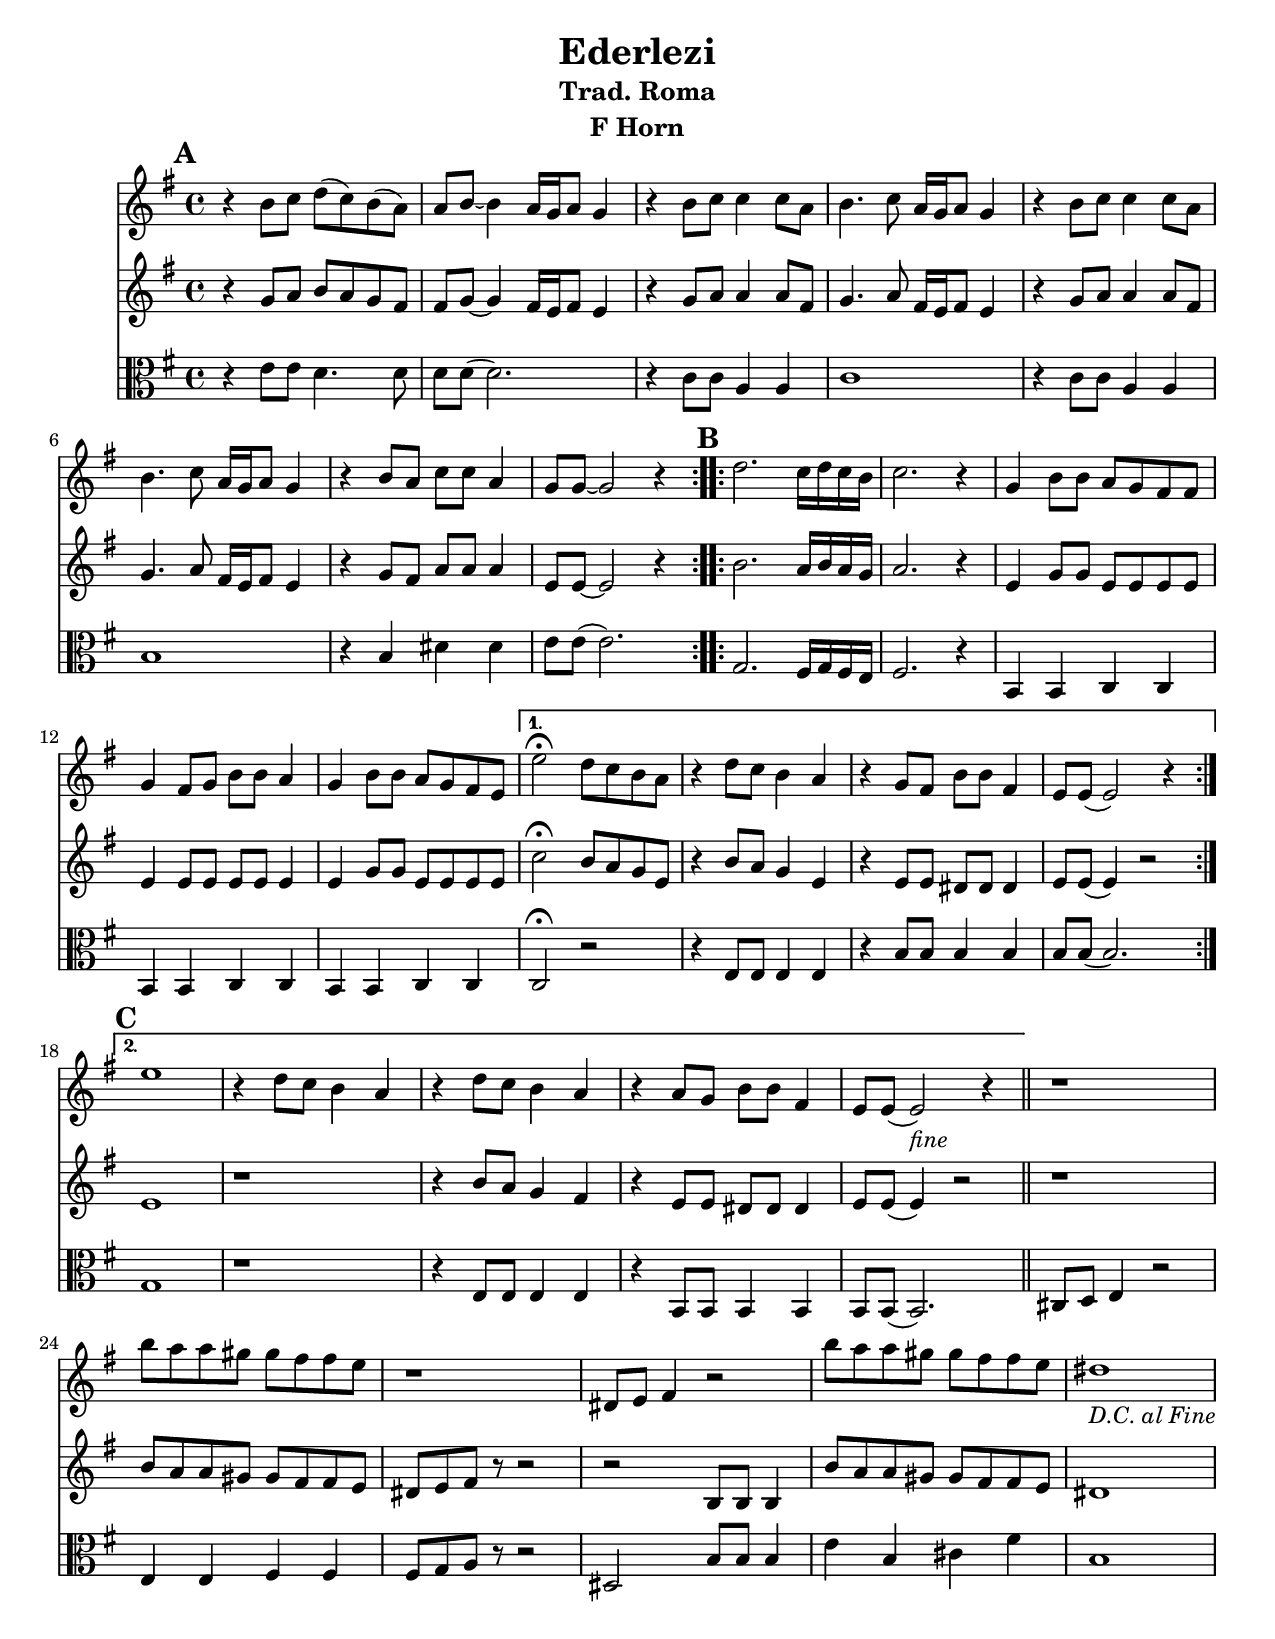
\version "2.18.0"
\include "english.ly"
\pointAndClickOff
%showLastLength = R1*12
\paper{
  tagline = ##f
  print-all-headers = ##t
  #(set-paper-size "letter")
}
date = #(strftime "%d-%m-%Y" (localtime (current-time)))

%\markup{ \italic{ " Updated " \date  }  }

%\markup{ Got something to say? }

global = {
  \clef treble
  \key e \minor
  \time 4/4
  \set Score.markFormatter = #format-mark-box-alphabet
}

%#################################### Melody ########################
primos = \relative c'' {
  \global
  %\partial 16*3 a16 d f   %lead in notes

  \repeat volta 2{
    \mark \default
    r4 b8 c d (c)b (a)
    a8 b~b4     a16 g a8 g4
    r4 b8 c c4 c8 a|
    b4. c8 a16 g a8 g4|

    r4 b8 c c4 c8 a|
    b4. c8 a16 g a8 g4|
    r4 b8 a c c a4|
    g8 g~g2 r4|
  }
  %\alternative { { }{ } }

  \repeat volta 2{
    \mark \default

        d'2. c16 d c b
        c2. r4

    g4 b8 b a g fs fs|
    g4 fs8 g b b a4|
    g4 b8 b a g fs e|
  }
  \alternative {
    {
      e'2 \fermata d8 c b a
      r4 d8 c b4 a
      r4 g8 fs b b fs4|
      e8 e (e2) r4|
    }
    {
      \mark \default
      e'1 |
      r4 d8 c b4 a|
      r4 d8 c b4 a
      r4 a8 g b b fs4|
      e8 e (e2) _\markup{\italic fine} r4| \bar"||"
    }
  }
  r1
  b''8 a a gs gs fs fs e
  r1
  %ds8 e fs r r2
  ds,8 e fs4 r2
  b'8 a a gs gs fs fs e
  ds1 _\markup {\italic {D.C. al Fine}}

}
%***********************************************************
%{
\addlyrics{
  %https://musescore.com/user/35722119/scores/6322876
  Sa o Ro -- ma ba -- bo,
  \repeat unfold 4{\skip2}
  e bak -- ren ch --i --n --  en
  \repeat unfold 4{\skip2}
  A me ch -- o --  -- r -- r -- o,
  \repeat unfold 4{\skip2}
  d -- u -- ral ve --  _ sa -- va
  \repeat unfold 1 {}

  Eh -- e -- e -- e -- e e..
  Sao Ro -- ma, ba -- bo ba -- bo,
  Sao Ro -- ma  o da -- je.
  Sao Ro -- ma, ba -- bo ba -- bo,
  % first end
  E.. Er -- de -- le -- zi
  Er -- de -- le -- zi
  Sa -- o Ro -- ma  o da -- je.
 % 2nd end
  E.. Er -- de -- le -- zi
  Er -- de -- le -- zi
  Sa -- o Ro -- ma  o da -- je.

}
\addlyrics{
Sa me a -- ma -- la _
\repeat unfold 4{\skip2}
o -- ro khe -- le -- _ na
\repeat unfold 5{\skip2}
o -- ro khe -- le -- _ na,
\repeat unfold 5{\skip2}
di -- ve ke -- re -- _  na
}
%}
%***********************************************

secund = \relative c'' {
  \global
  %\partial 16*3 a16 d f   %lead in notes

  \repeat volta 2{
    \mark \default
    r4 g8 a b a g fs
    fs8 g~g4 fs16 e fs8 e4|
    r4 g8 a a4 a8 fs|
    g4. a8 fs16 e fs8 e4|

    r4 g8 a a4 a8 fs
    g4. a8 fs16 e fs8 e4|
    r4 g8 fs a a a4|
    e8 e~e2 r4|
  }
  %\alternative { { }{ } }

  \repeat volta 2{
    \mark \default
   b'2. a16 b a g|
        a2. r4|


    e4 g8 g e e e e|
    e4 e8 e e e e4
    e4 g8 g e e e e|
  }
  \alternative {
    {
      c'2 \fermata b8 a g e
      r4 b'8 a g4 e
      r4 e8 e ds ds ds4
      e8 e (e4) r2
    }
    {
      e1
      r1
      r4 b'8 a g4 fs
      r4 e8 e ds ds ds4
      e8 e(e4) r2
    }
  }
  r1
  %ds8 e fs4 r2
  b'8 a a gs gs fs fs e
  ds8 e fs r r2
  r2 b,8 b b4
  b'8 a a gs gs fs fs e
  ds1
}
third = \relative c'' {
  \global
  \clef alto
 r4 e,8 e d4. d8|
 d8 d(d2.)|
 r4 c8 c a4 a
 c1r4 c8 c a4 a
 b1|
 r4 b ds ds
 e8 e(e2.)
%% bar
 g,2. fs16 g fs e|
    fs2. r4|
 b,4 b c c
 b4 b c c
 b4 b c c
 c2 \fermata r
 r4 e8 e e4 e
 r4 b'8 b b4 b
 b8 b (b2.)
 g1
 r1
 r4 e8 e e4 e
 r4 b8 b b4 b
 b8 b (b2.)
 cs8 d e4 r2
 e4 e fs fs
 fs8 g a r r2
 ds,2 b'8 b b4
 e4 b cs fs
 b,1

}
%################################# Chords #######################
%{
harmonies = \chordmode {
  e2:m
  d2
  g1
  a1:m
  c1
  a1:m
  e2:m
  d2
  g2
  b2:7
  e1:m
  %B
  g1
  a1:m
  e2:m
  a2:m
  e2:m
  a2:m % 12
  e2:m a2:m
  %ending 1 and 2
  c1 a1:m
  g2 b2:7
  e1:m
  c1*2 a1:m
  g2 b2:7
  e1:m
  %end part
  b1
  e2 fs2:7
  b1*2
  e2 fs2:7
  b1
}

%}
\score {
  <<
    \new ChordNames {
      \set chordChanges = ##f
     % \harmonies
    }
    \new Staff
    \primos
    \new Staff \secund
    %\new Staff \partcombine \primos \secund
    \new Staff \third
  >>
  \header{
    title= "Ederlezi"
    subtitle="Trad. Roma"
    composer= ""
    instrument = "F Horn"
    arranger= ""
  }
  \layout{indent = 1.0\cm}
  \midi {
    \tempo 4 = 80

    % \midi { }
  }
}
%{
% more verses:
\markup{}
\markup {
  \fill-line {
    \hspace #0.1 % distance from left margin
    \column {
      \line { "1."
	\column {
	  ""
	}
      }
      \hspace #0.2 % vertical distance between verses
      \line { "2."
	\column {
	 ""
	}
      }
    }
    \hspace #0.1  % horiz. distance between columns
    \column {
      \line { "3."
	\column {
	  ""
	}
      }
      \hspace #0.2 % distance between verses
      \line { "4."
	\column {
	 ""
	}
      }
    }
    \hspace #0.1 % distance to right margin
  }
}

%}


%{
https://www.youtube.com/watch?v=yGuCqAfxNqU
 Sa o Roma babo,
E bakren cinen.
A me coro, dural besava.
A a daje, amaro dive.
Amaro dive erdelezi.
Ediwado babo, amenge bakro.
Sa o Roma, babo.
E bakren cinen. Eeee...j,
Sa o Roma, babo babo,
Sa o Roma daje. Sa o Roma, babo babo,
E.. Erdelezi. Erdelezi,
Sa o Roma Daje. Eeee...
Sa o Roma, babo babo,
Sa o Roma daje.
Sa o Roma, babo babo,
 Eeee... Erdelezi, Erdelezi.
Sa o Roma Daje

***************

LYRICS IN ROMANI
Sa me amala oro khelena Oro khelena,
dive kerena
Sa o Roma daje
Sa o Roma babo babo
Sa o Roma o daje Sa o Roma babo babo Ej, Ederlezi Ederlezi
 Sa o Roma daje Amaro dive Amaro dive,
Ederlezi Sa me amala oro khelena Oro khelena, dive kerena Sa o Roma daje Sa o Roma babo babo Sa o Roma daje Sa o Roma babo babo Ej, Ederlezi Ederlezi Sa o Roma daje Sa me amala oro khelena Oro khelena, dive kerena Sa o Roma babo, e bakren chinen Amaro dive E devado babo Sa o Roma babo babo Sa o Roma o daje Sa o Roma babo babo Ej, Ederlezi Ederlezi Sa o Roma daje Sa o Roma babo babo Sa o Roma o daje Sa o Roma babo babo Ederlezi Ederlezi Sa o Roma daje LYRICS IN ENGLISH All my friends are dancing the oro Dancing the oro, celebrating the day Dancing the oro, celebrating the day All the Roma, dad, dad All the Roma, mommy All the Roma, dad, dad Oh! Ederlezi Ederlezi All the Roma, mommy Our day Our day, Ederlezi All my friends are dancing the oro Dancing the oro, celebrating the day All the Roma, mommy All the Roma, dad, dad All the Roma, mommy All the Roma, dad, dad Oh! Ederlezi Ederlezi All the Roma, mommy All my friends are dancing the oro Dancing the oro, celebrating the day All the Roma, dad, slaughter lambs Our day They give us, Dad, All the Roma, dad, dad All the Roma, mommy All the Roma, dad, dad Oh! Ederlezi Ederlezi All the Roma, mommy All the Roma, dad, dad All the Roma, mommy All the Roma, dad, dad Ederlezi Ederlezi All the Roma, mommy LYRICS IN TURKISH Tüm arkadaşlarım hora oynuyor Hora oynayıp bugünü kutluyorlar Tüm Roma, anneciğim Tüm Roma, baba, baba Tüm Roma, anneciğim Tüm Roma, baba, baba Ey, Ederlezi Ederlezi Tüm Roma, anneciğim Bizim günümüz Bizim günümüz, Ederlezi Tüm arkadaşlarım hora oynuyor Hora oynayıp bugünü kutluyorlar Tüm Roma, anneciğim Tüm Roma, baba, baba Tüm Roma, anneciğim Tüm Roma, baba, baba Ey, Ederlezi Ederlezi Tüm Roma, anneciğim Tüm arkadaşlarım hora oynuyor Hora oynayıp bugünü kutluyorlar Tüm Roma, baba, kuzu avlıyor Bizim günümüz Bize, baba, Tüm Roma, baba, baba Tüm Roma, anneciğim Tüm Roma, baba, baba Ey, Ederlezi Ederlezi Tüm Roma, anneciğim Tüm Roma, baba, baba Tüm Roma, anneciğim Tüm Roma, baba, baba Ederlezi Ederlezi Tüm Roma, anneciğim LYRICS IN FRENCH Tous mes amis dansent l'oro Ils dansent l'oro, ils fêtent le jour Tous les Roms, maman Tous les Roms, papa, papa Tous les Roms, maman Tous les Roms, papa, papa Ô! Ederlezi Ederlezi Tous les Roms, maman Notre jour Notre jour, Ederlezi Tous mes amis dansent l'oro Ils dansent l'oro, ils fêtent le jour Tous les Roms, maman Tous les Roms, papa, papa Tous les Roms, maman Tous les Roms, papa, papa Ô! Ederlezi Ederlezi Tous les Roms, maman Tous mes amis dansent l'oro Ils dansent l'oro, ils fêtent le jour Tous les Roms, papa, sacrifient l'agneau Notre jour Ils nous donnent, Papa Tous les Roms, papa, papa Tous les Roms, maman Tous les Roms, papa, papa Ô! Ederlezi Ederlezi Tous les Roms, maman Tous les Roms, papa, papa Tous les Roms, maman Tous les Roms, papa, papa Ederlezi Ederlezi Tous les Roms, maman LYRICS IN PORTUGUESE Todos os meus amigos dançam o oro Dançam o oro, celebram o dia Toda a Roma mamãe Toda a Roma papai, papai Toda a Roma mamãe Toda a Roma papai, papai Ó! Ederlezi Ederlezi Toda a Roma mamãe Nosso dia Nosso dia, Ederlezi Todos os meus amigos dançam o oro Dançam o oro, celebram o dia Toda a Roma mamãe Toda a Roma papai, papai Toda a Roma mamãe Toda a Roma papai, papai Ó! Ederlezi Ederlezi Toda a Roma mamãe Todos os meus amigos dançam o oro Dançam o oro, celebram o dia Toda a Roma, papai, sacrifica cordeiros Nosso dia Oferecemos, papai, Toda a Roma papai, papai Toda a Roma mamãe Toda a Roma papai, papai Ó! Ederlezi Ederlezi Toda a Roma mamãe Toda a Roma papai, papai Toda a Roma mamãe Toda a Roma papai, papai Ederlezi Ederlezi Toda a Roma mamãe

%}